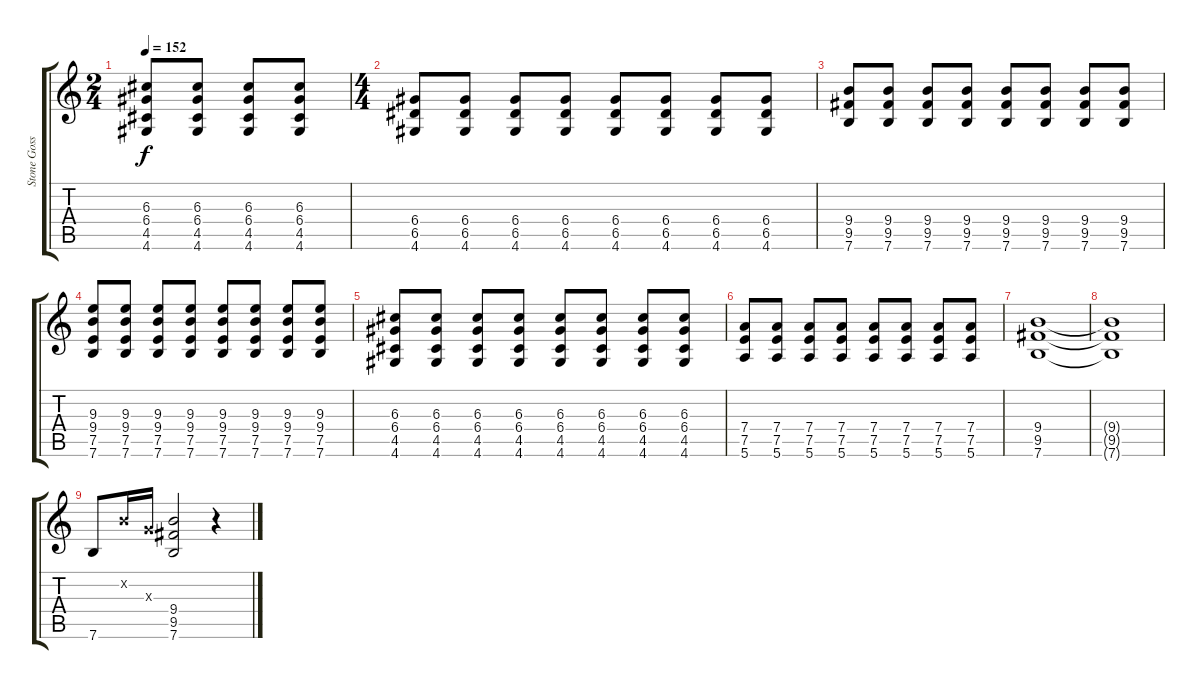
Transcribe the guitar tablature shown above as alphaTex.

\track ("Stone Gossard" "Stone Goss") {instrument distortionguitar}
\staff {score tabs}
\tuning (E4 B3 G3 D3 A2 E2) {hide}
\ts (2 4)
\tempo 152
\clef g2
\ks c
(6.3 6.4 4.5 4.6).8{dy f} (6.3 6.4 4.5 4.6).8 (6.3 6.4 4.5 4.6).8 (6.3 6.4 4.5 4.6).8 |
\ts (4 4)
(6.4 6.5 4.6).8 (6.4 6.5 4.6).8 (6.4 6.5 4.6).8 (6.4 6.5 4.6).8 (6.4 6.5 4.6).8 (6.4 6.5 4.6).8 (6.4 6.5 4.6).8 (6.4 6.5 4.6).8 |
(9.4 9.5 7.6).8 (9.4 9.5 7.6).8 (9.4 9.5 7.6).8 (9.4 9.5 7.6).8 (9.4 9.5 7.6).8 (9.4 9.5 7.6).8 (9.4 9.5 7.6).8 (9.4 9.5 7.6).8 |
(9.3 9.4 7.5 7.6).8 (9.3 9.4 7.5 7.6).8 (9.3 9.4 7.5 7.6).8 (9.3 9.4 7.5 7.6).8 (9.3 9.4 7.5 7.6).8 (9.3 9.4 7.5 7.6).8 (9.3 9.4 7.5 7.6).8 (9.3 9.4 7.5 7.6).8 |
(6.3 6.4 4.5 4.6).8 (6.3 6.4 4.5 4.6).8 (6.3 6.4 4.5 4.6).8 (6.3 6.4 4.5 4.6).8 (6.3 6.4 4.5 4.6).8 (6.3 6.4 4.5 4.6).8 (6.3 6.4 4.5 4.6).8 (6.3 6.4 4.5 4.6).8 |
(7.4 7.5 5.6).8 (7.4 7.5 5.6).8 (7.4 7.5 5.6).8 (7.4 7.5 5.6).8 (7.4 7.5 5.6).8 (7.4 7.5 5.6).8 (7.4 7.5 5.6).8 (7.4 7.5 5.6).8 |
(9.4 9.5 7.6).1 |
(9.4{t} 9.5{t} 7.6{t}).1 |
7.6.8 0.2{x}.16 0.3{x}.16 (9.4 9.5 7.6).2 r.4
